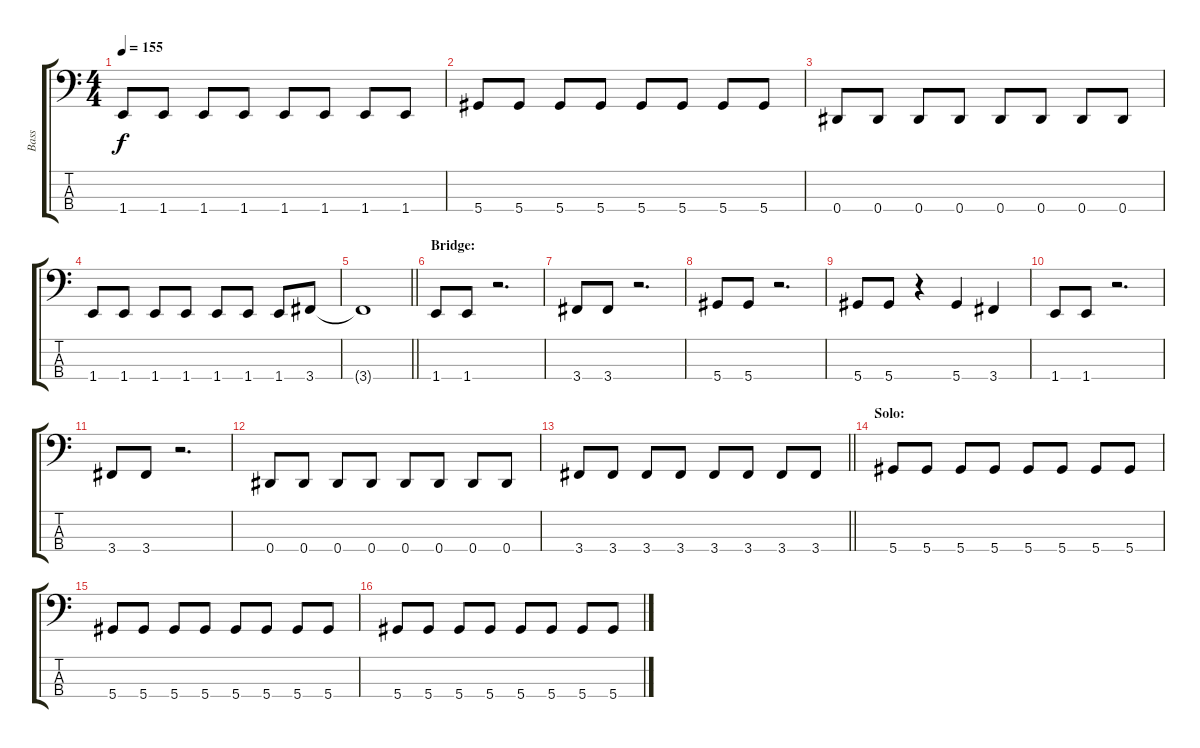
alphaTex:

\track ("Bass" "Bass") {instrument electricbasspick}
\staff {score tabs}
\tuning (Gb2 Db2 Ab1 Eb1) {hide}
\ts (4 4)
\tempo 155
\clef f4
\ks c
1.4{t}.8{dy f} 1.4.8 1.4.8 1.4.8 1.4.8 1.4.8 1.4.8 1.4.8 |
5.4.8 5.4.8 5.4.8 5.4.8 5.4.8 5.4.8 5.4.8 5.4.8 |
0.4.8 0.4.8 0.4.8 0.4.8 0.4.8 0.4.8 0.4.8 0.4.8 |
1.4.8 1.4.8 1.4.8 1.4.8 1.4.8 1.4.8 1.4.8 3.4.8 |
\barLineRight lightlight
3.4{t}.1 |
\section ("" "Bridge:")
1.4.8 1.4.8 r.2{d} |
3.4.8 3.4.8 r.2{d} |
5.4.8 5.4.8 r.2{d} |
5.4.8 5.4.8 r.4 5.4.4 3.4.4 |
1.4.8 1.4.8 r.2{d} |
3.4.8 3.4.8 r.2{d} |
0.4.8 0.4.8 0.4.8 0.4.8 0.4.8 0.4.8 0.4.8 0.4.8 |
\barLineRight lightlight
3.4.8 3.4.8 3.4.8 3.4.8 3.4.8 3.4.8 3.4.8 3.4.8 |
\section ("" "Solo:")
5.4.8 5.4.8 5.4.8 5.4.8 5.4.8 5.4.8 5.4.8 5.4.8 |
5.4.8 5.4.8 5.4.8 5.4.8 5.4.8 5.4.8 5.4.8 5.4.8 |
5.4.8 5.4.8 5.4.8 5.4.8 5.4.8 5.4.8 5.4.8 5.4.8
